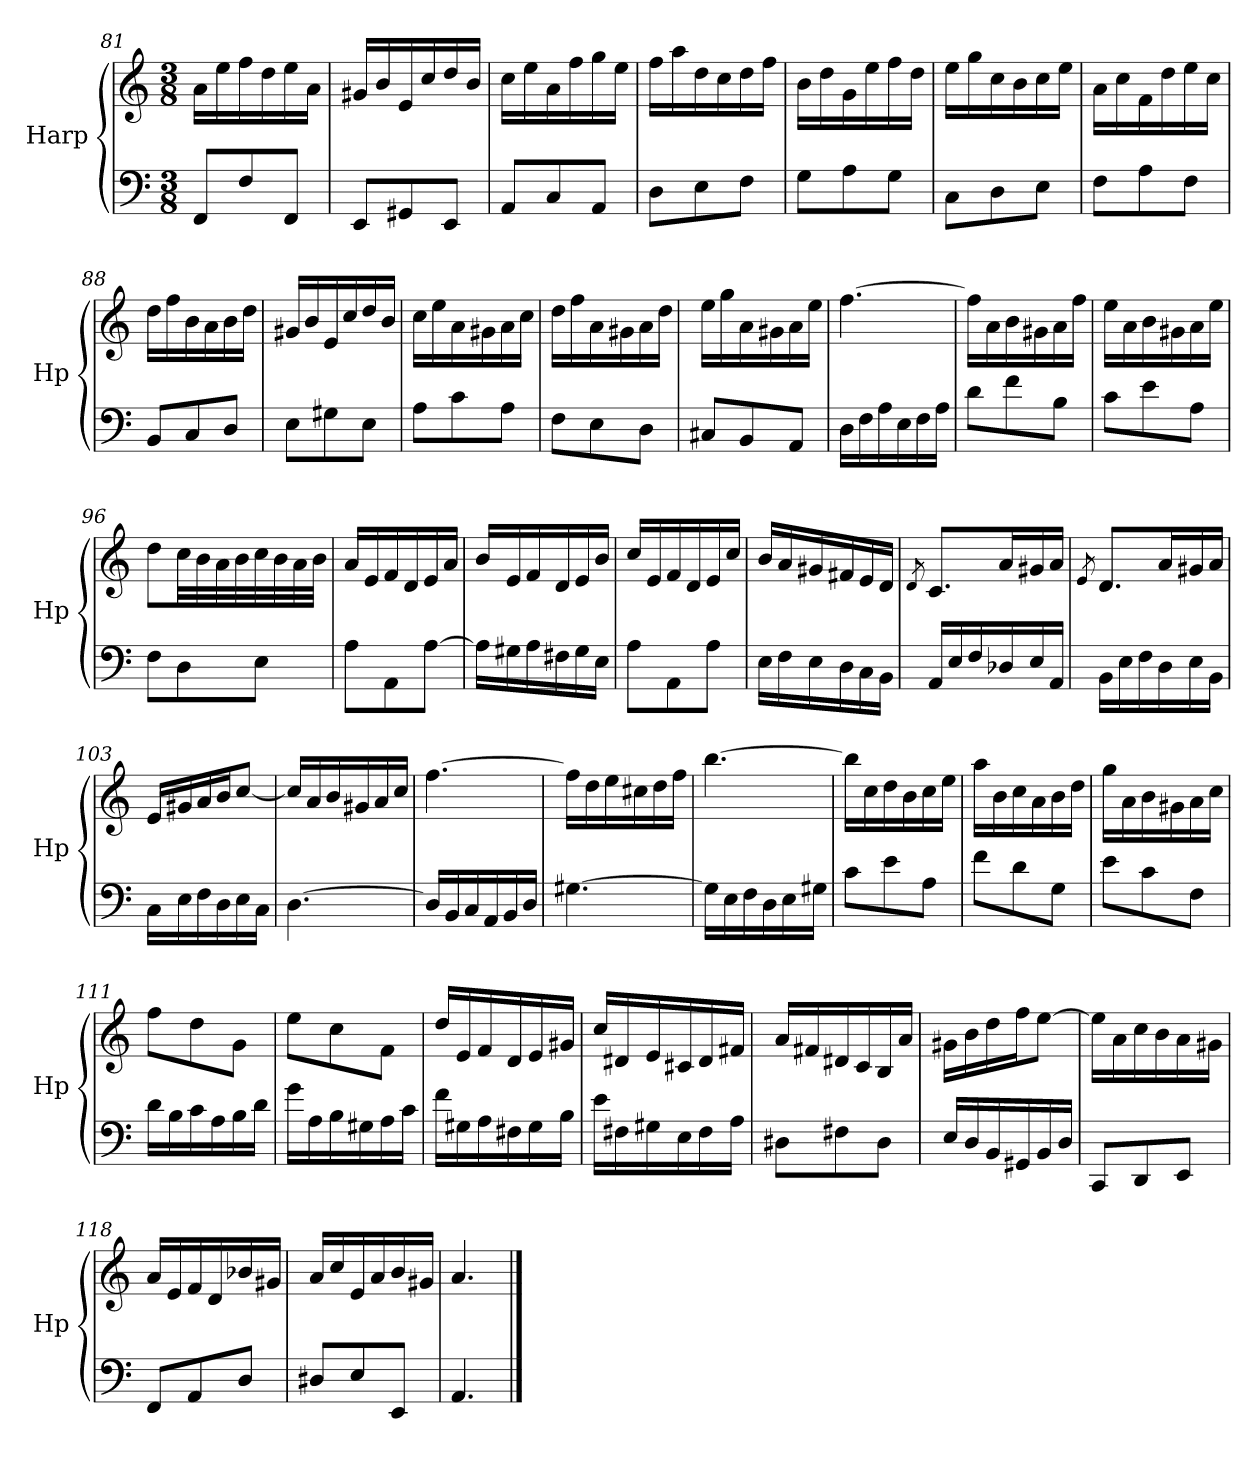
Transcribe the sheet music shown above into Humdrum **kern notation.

**kern	**kern
*part1	*part1
*staff2	*staff1
*I"Harp	*
*I'Hp	*
*clefF4	*clefG2
*k[]	*k[]
*M3/8	*M3/8
=81	=81
8FF/L	16a\LL
.	16ee\
8F/	16ff\
.	16dd\
8FF/J	16ee\
.	16a\JJ
=82	=82
8EE/L	16g#X/LL
.	16b/
8GG#X/	16e/
.	16cc/
8EE/J	16dd/
.	16b/JJ
=83	=83
8AA/L	16cc\LL
.	16ee\
8C/	16a\
.	16ff\
8AA/J	16gg\
.	16ee\JJ
=84	=84
8D\L	16ff\LL
.	16aa\
8E\	16dd\
.	16cc\
8F\J	16dd\
.	16ff\JJ
=85	=85
8G\L	16b\LL
.	16dd\
8A\	16g\
.	16ee\
8G\J	16ff\
.	16dd\JJ
!!LO:LB:g=z
=86	=86
8C\L	16ee\LL
.	16gg\
8D\	16cc\
.	16b\
8E\J	16cc\
.	16ee\JJ
=87	=87
8F\L	16a\LL
.	16cc\
8A\	16f\
.	16dd\
8F\J	16ee\
.	16cc\JJ
=88	=88
8BB/L	16dd\LL
.	16ff\
8C/	16b\
.	16a\
8D/J	16b\
.	16dd\JJ
=89	=89
8E\L	16g#X/LL
.	16b/
8G#X\	16e/
.	16cc/
8E\J	16dd/
.	16b/JJ
=90	=90
8A\L	16cc\LL
.	16ee\
8c\	16a\
.	16g#X\
8A\J	16a\
.	16cc\JJ
=91	=91
8F\L	16dd\LL
.	16ff\
8E\	16a\
.	16g#X\
8D\J	16a\
.	16dd\JJ
=92	=92
8C#X/L	16ee\LL
.	16gg\
8BB/	16a\
.	16g#X\
8AA/J	16a\
.	16ee\JJ
!!LO:LB:g=z
=93	=93
16D\LL	[4.ff\
16F\	.
16A\	.
16E\	.
16F\	.
16A\JJ	.
=94	=94
8d\L	16ff\LL]
.	16a\
8f\	16b\
.	16g#X\
8B\J	16a\
.	16ff\JJ
=95	=95
8c\L	16ee\LL
.	16a\
8e\	16b\
.	16g#X\
8A\J	16a\
.	16ee\JJ
=96	=96
8F\L	8dd\L
8D\	32cc\LL
.	32b\
.	32a\
.	32b\
8E\J	32cc\
.	32b\
.	32a\
.	32b\JJJ
=97	=97
8A\L	16a/LL
.	16e/
8AA\	16f/
.	16d/
[8A\J	16e/
.	16a/JJ
=98	=98
16A\LL]	16b/LL
16G#X\	16e/
16A\	16f/
16F#X\	16d/
16G#\	16e/
16E\JJ	16b/JJ
!!LO:LB:g=z
=99	=99
8A\L	16cc/LL
.	16e/
8AA\	16f/
.	16d/
8A\J	16e/
.	16cc/JJ
=100	=100
16E\LL	16b/LL
16F\	16a/
16E\	16g#X/
16D\	16f#X/
16C\	16e/
16BB\JJ	16d/JJ
=101	=101
.	8qd/
16AA/LL	8.c/L
16E/	.
16F/	.
16D-X/	16a/L
16E/	16g#X/
16AA/JJ	16a/JJ
=102	=102
.	8qe/
16BB\LL	8.d/L
16E\	.
16F\	.
16D\	16a/L
16E\	16g#X/
16BB\JJ	16a/JJ
=103	=103
16C\LL	16e/LL
16E\	16g#X/
16F\	16a/
16D\	16b/J
16E\	[8cc/J
16C\JJ	.
=104	=104
[4.D\	16cc/LL]
.	16a/
.	16b/
.	16g#X/
.	16a/
.	16cc/JJ
!!LO:PB:g=z
=105	=105
16D/LL]	[4.ff\
16BB/	.
16C/	.
16AA/	.
16BB/	.
16D/JJ	.
=106	=106
[4.G#X\	16ff\LL]
.	16dd\
.	16ee\
.	16cc#X\
.	16dd\
.	16ff\JJ
=107	=107
16G#\LL]	[4.bb\
16E\	.
16F\	.
16D\	.
16E\	.
16G#X\JJ	.
=108	=108
8c\L	16bb\LL]
.	16cc\
8e\	16dd\
.	16b\
8A\J	16cc\
.	16ee\JJ
=109	=109
8f\L	16aa\LL
.	16b\
8d\	16cc\
.	16a\
8G\J	16b\
.	16dd\JJ
=110	=110
8e\L	16gg\LL
.	16a\
8c\	16b\
.	16g#X\
8F\J	16a\
.	16cc\JJ
=111	=111
16d\LL	8ff\L
16B\	.
16c\	8dd\
16A\	.
16B\	8g\J
16d\JJ	.
!!LO:LB:g=z
=112	=112
16g\LL	8ee\L
16A\	.
16B\	8cc\
16G#X\	.
16A\	8f\J
16c\JJ	.
=113	=113
16f\LL	16dd/LL
16G#X\	16e/
16A\	16f/
16F#X\	16d/
16G#\	16e/
16B\JJ	16g#X/JJ
=114	=114
16e\LL	16cc/LL
16F#X\	16d#X/
16G#X\	16e/
16E\	16c#X/
16F#\	16d#/
16A\JJ	16f#X/JJ
=115	=115
8D#X\L	16a/LL
.	16f#X/
8F#X\	16d#X/
.	16c/
8D#\J	16B/
.	16a/JJ
=116	=116
16E/LL	16g#X\LL
16D/	16b\
16BB/	16dd\
16GG#X/	16ff\J
16BB/	[8ee\J
16D/JJ	.
=117	=117
8CC/L	16ee\LL]
.	16a\
8DD/	16cc\
.	16b\
8EE/J	16a\
.	16g#X\JJ
!!LO:LB:g=z
=118	=118
8FF/L	16a/LL
.	16e/
8AA/	16f/
.	16d/
8D/J	16b-X/
.	16g#X/JJ
=119	=119
8D#X/L	16a/LL
.	16cc/
8E/	16e/
.	16a/
8EE/J	16b/
.	16g#X/JJ
=120	=120
4.AA/	4.a/
==	==
*-	*-
